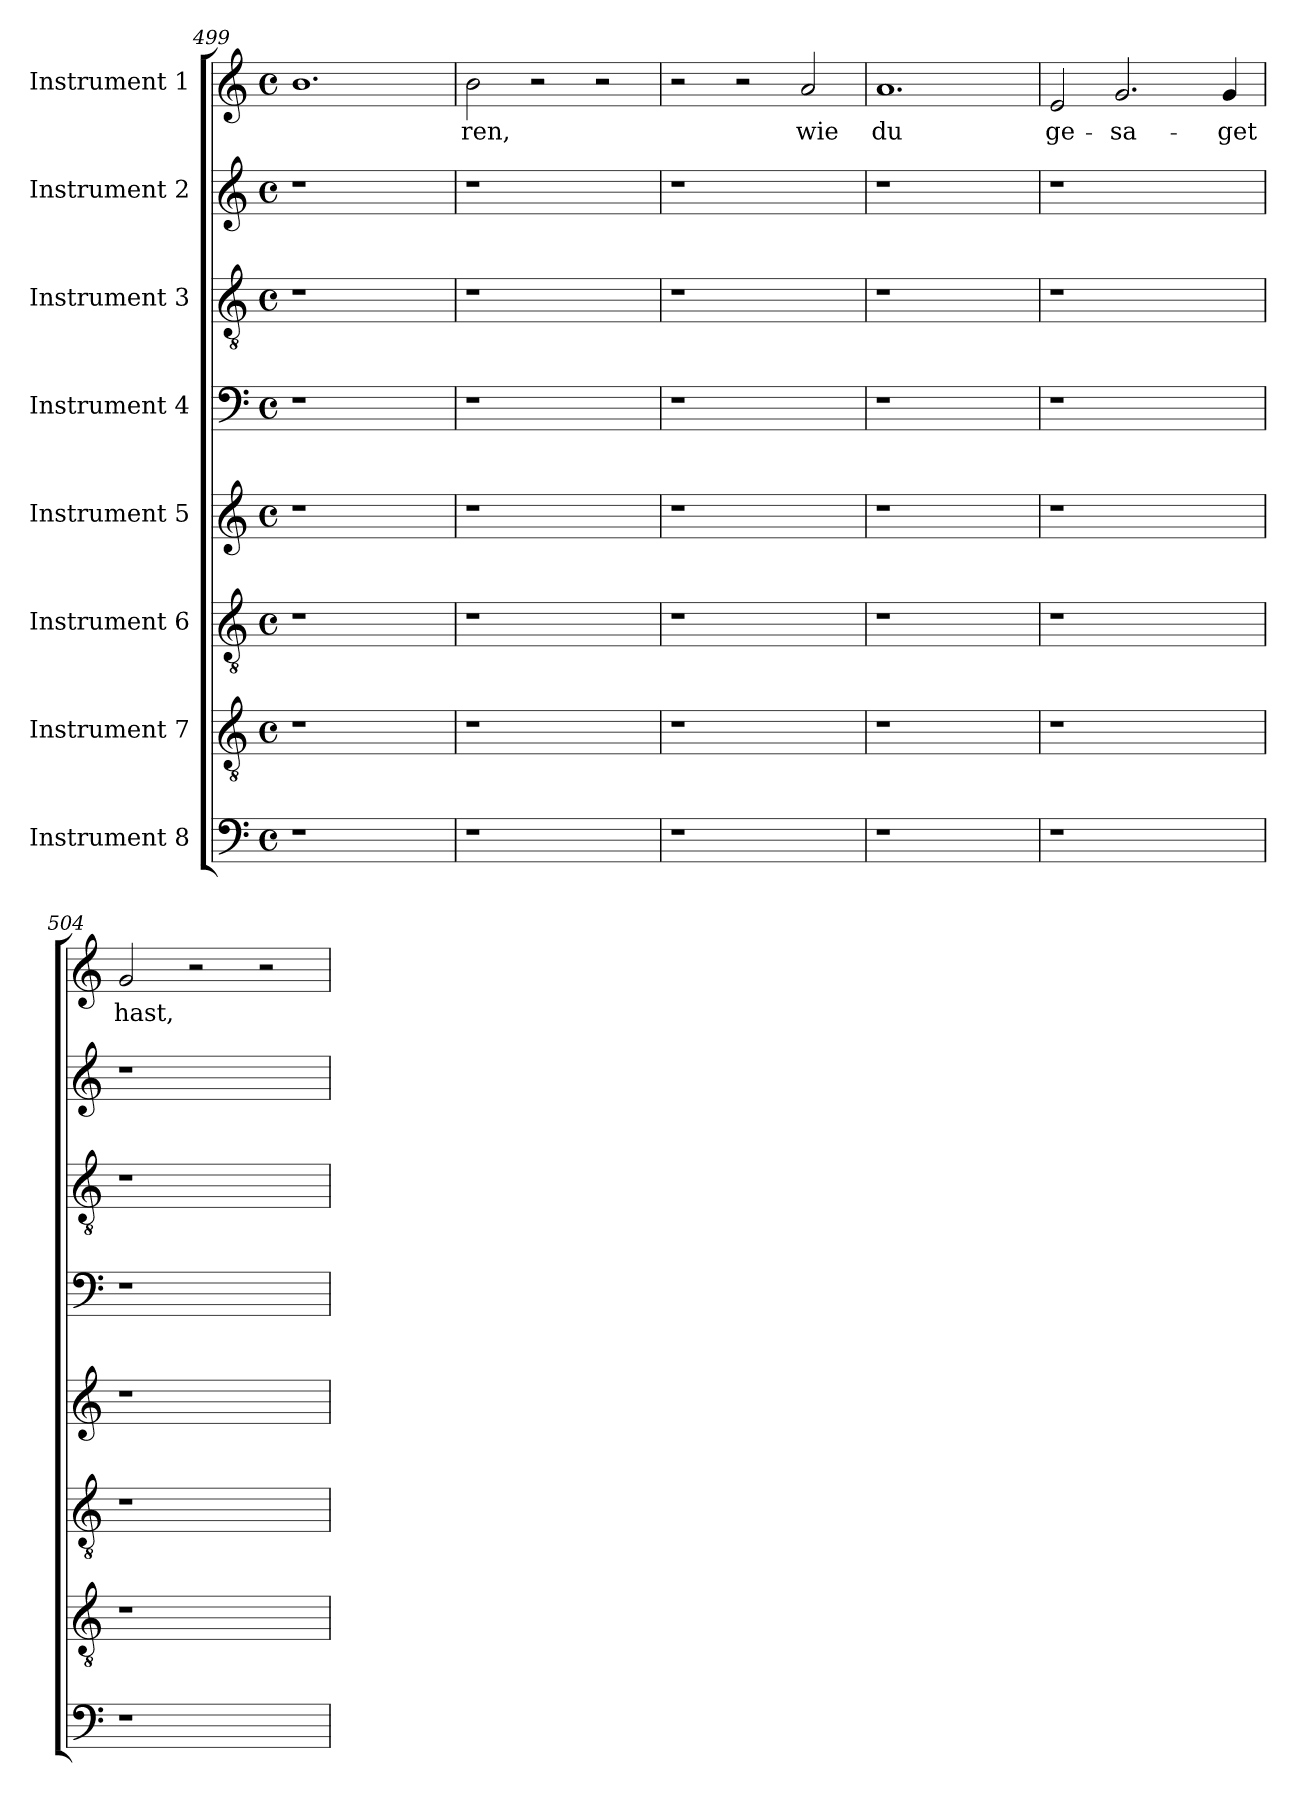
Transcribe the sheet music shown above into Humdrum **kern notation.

**kern	**kern	**kern	**kern	**kern	**kern	**kern	**kern	**text
*part8	*part7	*part6	*part5	*part4	*part3	*part2	*part1	*part1
*staff8	*staff7	*staff6	*staff5	*staff4	*staff3	*staff2	*staff1	*staff1
*I"Instrument 8	*I"Instrument 7	*I"Instrument 6	*I"Instrument 5	*I"Instrument 4	*I"Instrument 3	*I"Instrument 2	*I"Instrument 1	*
*clefF4	*clefGv2	*clefGv2	*clefG2	*clefF4	*clefGv2	*clefG2	*clefG2	*
*M4/4	*M4/4	*M4/4	*M4/4	*M4/4	*M4/4	*M4/4	*M4/4	*
*met(c)	*met(c)	*met(c)	*met(c)	*met(c)	*met(c)	*met(c)	*met(c)	*
=499	=499	=499	=499	=499	=499	=499	=499	=499
1r	1r	1r	1r	1r	1r	1r	1.b	.
2ryy	2ryy	2ryy	2ryy	2ryy	2ryy	2ryy	.	.
=500	=500	=500	=500	=500	=500	=500	=500	=500
!	!	!	!	!	!	!	!	!LO:LY:b:cj
1r	1r	1r	1r	1r	1r	1r	2b\	-ren,
.	.	.	.	.	.	.	2r	.
2ryy	2ryy	2ryy	2ryy	2ryy	2ryy	2ryy	2r	.
=501	=501	=501	=501	=501	=501	=501	=501	=501
1r	1r	1r	1r	1r	1r	1r	2r	.
.	.	.	.	.	.	.	2r	.
!	!	!	!	!	!	!	!	!LO:LY:b:cj
2ryy	2ryy	2ryy	2ryy	2ryy	2ryy	2ryy	2a/	wie
=502	=502	=502	=502	=502	=502	=502	=502	=502
!	!	!	!	!	!	!	!	!LO:LY:b:cj
1r	1r	1r	1r	1r	1r	1r	1.a	du
2ryy	2ryy	2ryy	2ryy	2ryy	2ryy	2ryy	.	.
=503	=503	=503	=503	=503	=503	=503	=503	=503
!	!	!	!	!	!	!	!	!LO:LY:b:cj
1r	1r	1r	1r	1r	1r	1r	2e/	ge-
!	!	!	!	!	!	!	!	!LO:LY:b:cj
.	.	.	.	.	.	.	2.g/	-sa-
2ryy	2ryy	2ryy	2ryy	2ryy	2ryy	2ryy	.	.
!	!	!	!	!	!	!	!	!LO:LY:b:cj
.	.	.	.	.	.	.	4g/	-get
=504	=504	=504	=504	=504	=504	=504	=504	=504
!	!	!	!	!	!	!	!	!LO:LY:b:cj
1r	1r	1r	1r	1r	1r	1r	2g/	hast,
.	.	.	.	.	.	.	2r	.
2ryy	2ryy	2ryy	2ryy	2ryy	2ryy	2ryy	2r	.
=	=	=	=	=	=	=	=	=
*-	*-	*-	*-	*-	*-	*-	*-	*-
